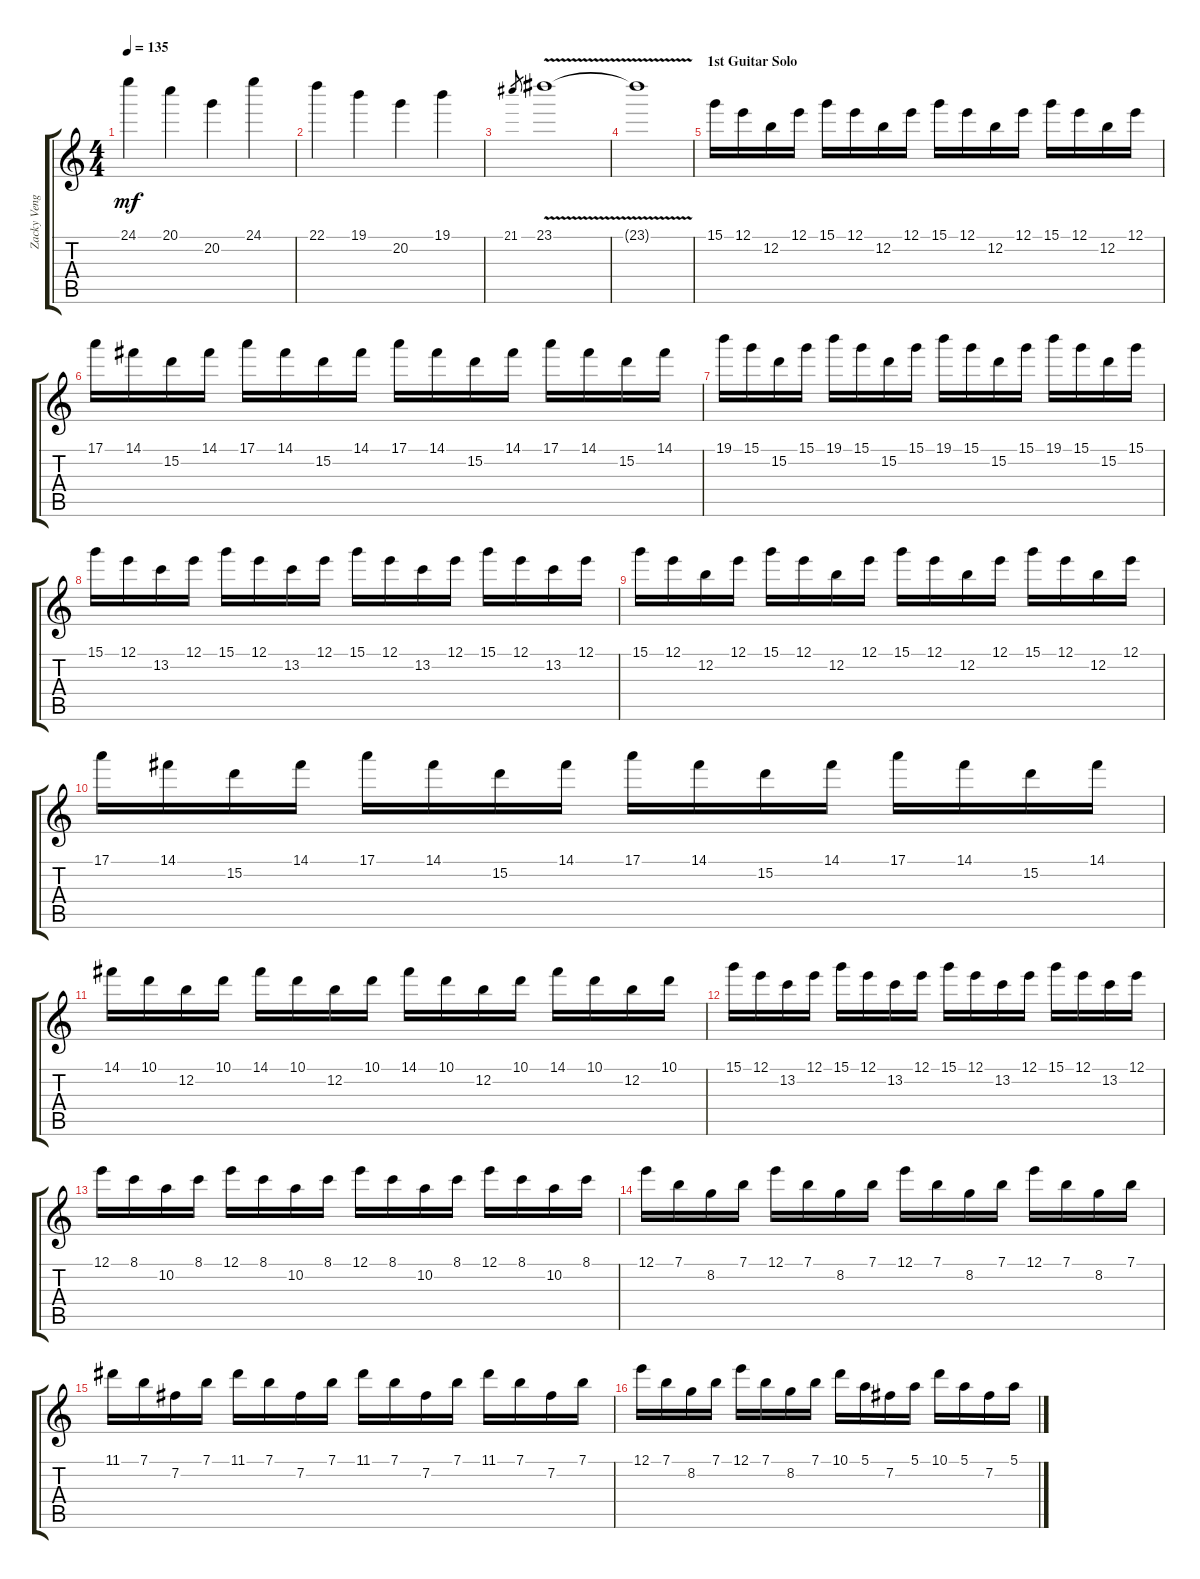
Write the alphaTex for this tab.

\track ("Zacky Vengeance (Lead)" "Zacky Veng") {instrument distortionguitar}
\staff {score tabs}
\tuning (E4 B3 G3 D3 A2 D2) {hide}
\ts (4 4)
\tempo 135
\clef g2
\ks c
24.1.4{dy mf} 20.1.4 20.2.4 24.1.4 |
22.1.4 19.1.4 20.2.4 19.1.4 |
21.1.8{gr} 23.1{v}.1 |
23.1{v t}.1 |
\section ("" "1st Guitar Solo")
15.1.16 12.1.16 12.2.16 12.1.16 15.1.16 12.1.16 12.2.16 12.1.16 15.1.16 12.1.16 12.2.16 12.1.16 15.1.16 12.1.16 12.2.16 12.1.16 |
17.1.16 14.1.16 15.2.16 14.1.16 17.1.16 14.1.16 15.2.16 14.1.16 17.1.16 14.1.16 15.2.16 14.1.16 17.1.16 14.1.16 15.2.16 14.1.16 |
19.1.16 15.1.16 15.2.16 15.1.16 19.1.16 15.1.16 15.2.16 15.1.16 19.1.16 15.1.16 15.2.16 15.1.16 19.1.16 15.1.16 15.2.16 15.1.16 |
15.1.16 12.1.16 13.2.16 12.1.16 15.1.16 12.1.16 13.2.16 12.1.16 15.1.16 12.1.16 13.2.16 12.1.16 15.1.16 12.1.16 13.2.16 12.1.16 |
15.1.16 12.1.16 12.2.16 12.1.16 15.1.16 12.1.16 12.2.16 12.1.16 15.1.16 12.1.16 12.2.16 12.1.16 15.1.16 12.1.16 12.2.16 12.1.16 |
17.1.16 14.1.16 15.2.16 14.1.16 17.1.16 14.1.16 15.2.16 14.1.16 17.1.16 14.1.16 15.2.16 14.1.16 17.1.16 14.1.16 15.2.16 14.1.16 |
14.1.16 10.1.16 12.2.16 10.1.16 14.1.16 10.1.16 12.2.16 10.1.16 14.1.16 10.1.16 12.2.16 10.1.16 14.1.16 10.1.16 12.2.16 10.1.16 |
15.1.16 12.1.16 13.2.16 12.1.16 15.1.16 12.1.16 13.2.16 12.1.16 15.1.16 12.1.16 13.2.16 12.1.16 15.1.16 12.1.16 13.2.16 12.1.16 |
12.1.16 8.1.16 10.2.16 8.1.16 12.1.16 8.1.16 10.2.16 8.1.16 12.1.16 8.1.16 10.2.16 8.1.16 12.1.16 8.1.16 10.2.16 8.1.16 |
12.1.16 7.1.16 8.2.16 7.1.16 12.1.16 7.1.16 8.2.16 7.1.16 12.1.16 7.1.16 8.2.16 7.1.16 12.1.16 7.1.16 8.2.16 7.1.16 |
11.1.16 7.1.16 7.2.16 7.1.16 11.1.16 7.1.16 7.2.16 7.1.16 11.1.16 7.1.16 7.2.16 7.1.16 11.1.16 7.1.16 7.2.16 7.1.16 |
12.1.16 7.1.16 8.2.16 7.1.16 12.1.16 7.1.16 8.2.16 7.1.16 10.1.16 5.1.16 7.2.16 5.1.16 10.1.16 5.1.16 7.2.16 5.1.16
